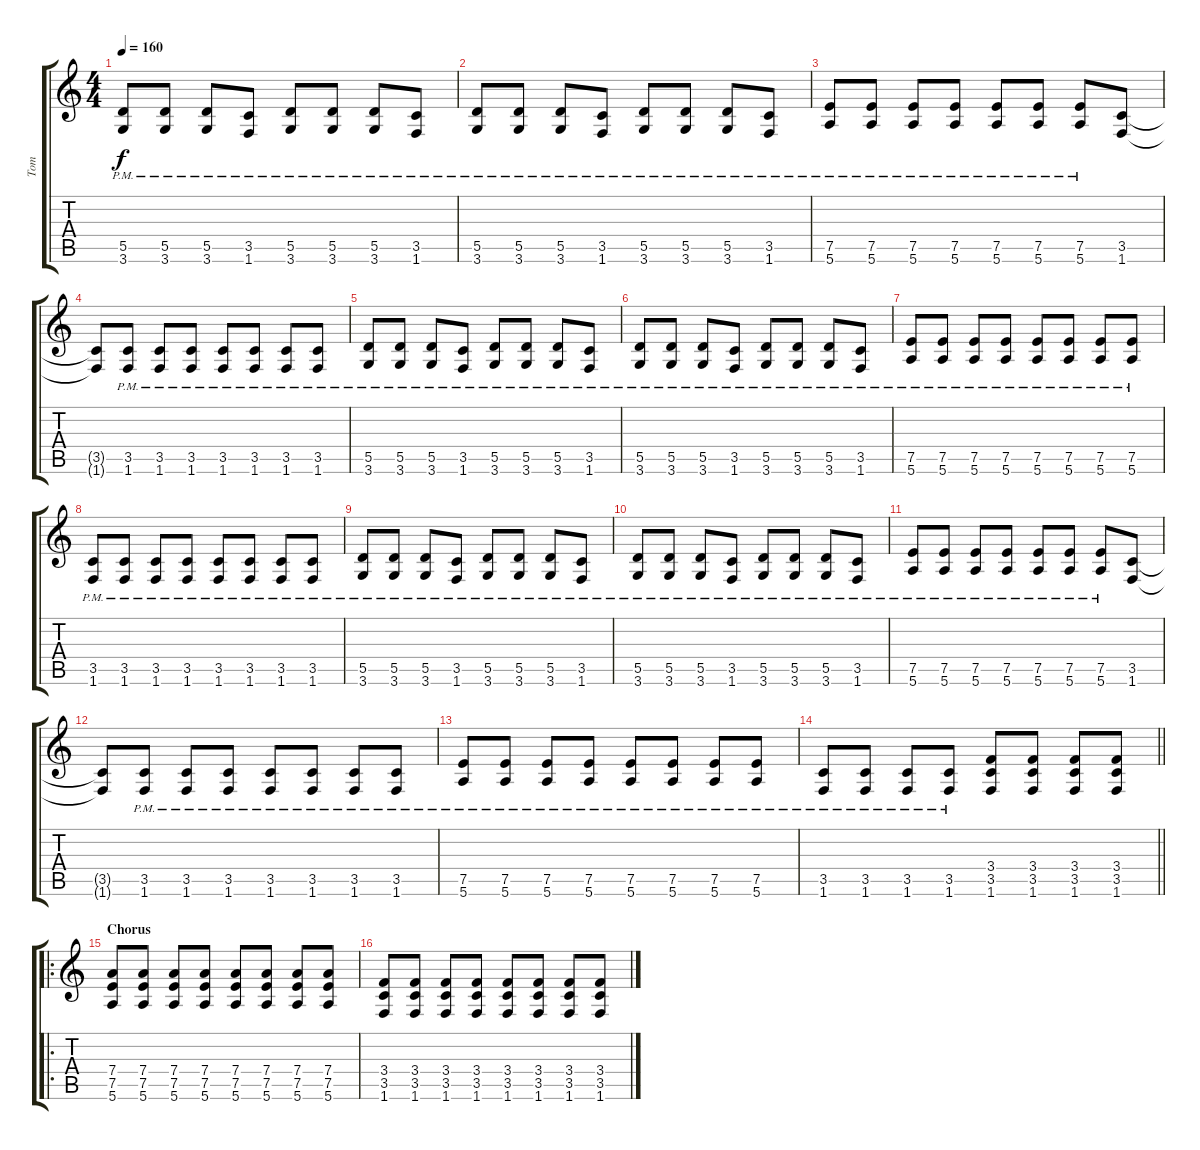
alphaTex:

\track ("Tom" "Tom") {instrument distortionguitar}
\staff {score tabs}
\tuning (E4 B3 G3 D3 A2 E2) {hide}
\ts (4 4)
\tempo 160
\clef g2
\ks c
(5.5{pm} 3.6{pm}).8{dy f} (5.5{pm} 3.6{pm}).8 (5.5{pm} 3.6{pm}).8 (3.5{pm} 1.6{pm}).8 (5.5{pm} 3.6{pm}).8 (5.5{pm} 3.6{pm}).8 (5.5{pm} 3.6{pm}).8 (3.5{pm} 1.6{pm}).8 |
(5.5{pm} 3.6{pm}).8 (5.5{pm} 3.6{pm}).8 (5.5{pm} 3.6{pm}).8 (3.5{pm} 1.6{pm}).8 (5.5{pm} 3.6{pm}).8 (5.5{pm} 3.6{pm}).8 (5.5{pm} 3.6{pm}).8 (3.5{pm} 1.6{pm}).8 |
(7.5{pm} 5.6).8 (7.5 5.6{pm}).8 (7.5 5.6{pm}).8 (7.5 5.6{pm}).8 (7.5 5.6{pm}).8 (7.5 5.6{pm}).8 (7.5 5.6{pm}).8 (3.5 1.6).8 |
(3.5{t} 1.6{t}).8 (3.5 1.6{pm}).8 (3.5 1.6{pm}).8 (3.5 1.6{pm}).8 (3.5 1.6{pm}).8 (3.5 1.6{pm}).8 (3.5 1.6{pm}).8 (3.5{pm} 1.6).8 |
(5.5{pm} 3.6{pm}).8 (5.5{pm} 3.6{pm}).8 (5.5{pm} 3.6{pm}).8 (3.5{pm} 1.6{pm}).8 (5.5{pm} 3.6{pm}).8 (5.5{pm} 3.6{pm}).8 (5.5{pm} 3.6{pm}).8 (3.5{pm} 1.6{pm}).8 |
(5.5{pm} 3.6{pm}).8 (5.5{pm} 3.6{pm}).8 (5.5{pm} 3.6{pm}).8 (3.5{pm} 1.6{pm}).8 (5.5{pm} 3.6{pm}).8 (5.5{pm} 3.6{pm}).8 (5.5{pm} 3.6{pm}).8 (3.5{pm} 1.6{pm}).8 |
(7.5{pm} 5.6{pm}).8 (7.5{pm} 5.6{pm}).8 (7.5{pm} 5.6{pm}).8 (7.5{pm} 5.6{pm}).8 (7.5{pm} 5.6{pm}).8 (7.5{pm} 5.6{pm}).8 (7.5{pm} 5.6{pm}).8 (7.5{pm} 5.6{pm}).8 |
(3.5{pm} 1.6{pm}).8 (3.5{pm} 1.6{pm}).8 (3.5{pm} 1.6{pm}).8 (3.5{pm} 1.6{pm}).8 (3.5{pm} 1.6{pm}).8 (3.5{pm} 1.6{pm}).8 (3.5{pm} 1.6{pm}).8 (3.5{pm} 1.6{pm}).8 |
(5.5{pm} 3.6{pm}).8 (5.5{pm} 3.6{pm}).8 (5.5{pm} 3.6{pm}).8 (3.5{pm} 1.6{pm}).8 (5.5{pm} 3.6{pm}).8 (5.5{pm} 3.6{pm}).8 (5.5{pm} 3.6{pm}).8 (3.5{pm} 1.6{pm}).8 |
(5.5{pm} 3.6{pm}).8 (5.5{pm} 3.6{pm}).8 (5.5{pm} 3.6{pm}).8 (3.5{pm} 1.6{pm}).8 (5.5{pm} 3.6{pm}).8 (5.5{pm} 3.6{pm}).8 (5.5{pm} 3.6{pm}).8 (3.5{pm} 1.6{pm}).8 |
(7.5{pm} 5.6).8 (7.5 5.6{pm}).8 (7.5 5.6{pm}).8 (7.5 5.6{pm}).8 (7.5 5.6{pm}).8 (7.5 5.6{pm}).8 (7.5 5.6{pm}).8 (3.5 1.6).8 |
(3.5{t} 1.6{t}).8 (3.5 1.6{pm}).8 (3.5 1.6{pm}).8 (3.5 1.6{pm}).8 (3.5 1.6{pm}).8 (3.5 1.6{pm}).8 (3.5 1.6{pm}).8 (3.5{pm} 1.6).8 |
(7.5{pm} 5.6{pm}).8 (7.5{pm} 5.6{pm}).8 (7.5{pm} 5.6{pm}).8 (7.5{pm} 5.6{pm}).8 (7.5{pm} 5.6{pm}).8 (7.5{pm} 5.6{pm}).8 (7.5{pm} 5.6{pm}).8 (7.5{pm} 5.6{pm}).8 |
\barLineRight lightlight
(3.5{pm} 1.6{pm}).8 (3.5{pm} 1.6{pm}).8 (3.5{pm} 1.6{pm}).8 (3.5{pm} 1.6{pm}).8 (3.4 3.5 1.6).8 (3.4 3.5 1.6).8 (3.4 3.5 1.6).8 (3.4 3.5 1.6).8 |
\ro
\section ("" "Chorus")
(7.4 7.5 5.6).8 (7.4 7.5 5.6).8 (7.4 7.5 5.6).8 (7.4 7.5 5.6).8 (7.4 7.5 5.6).8 (7.4 7.5 5.6).8 (7.4 7.5 5.6).8 (7.4 7.5 5.6).8 |
(3.4 3.5 1.6).8 (3.4 3.5 1.6).8 (3.4 3.5 1.6).8 (3.4 3.5 1.6).8 (3.4 3.5 1.6).8 (3.4 3.5 1.6).8 (3.4 3.5 1.6).8 (3.4 3.5 1.6).8
